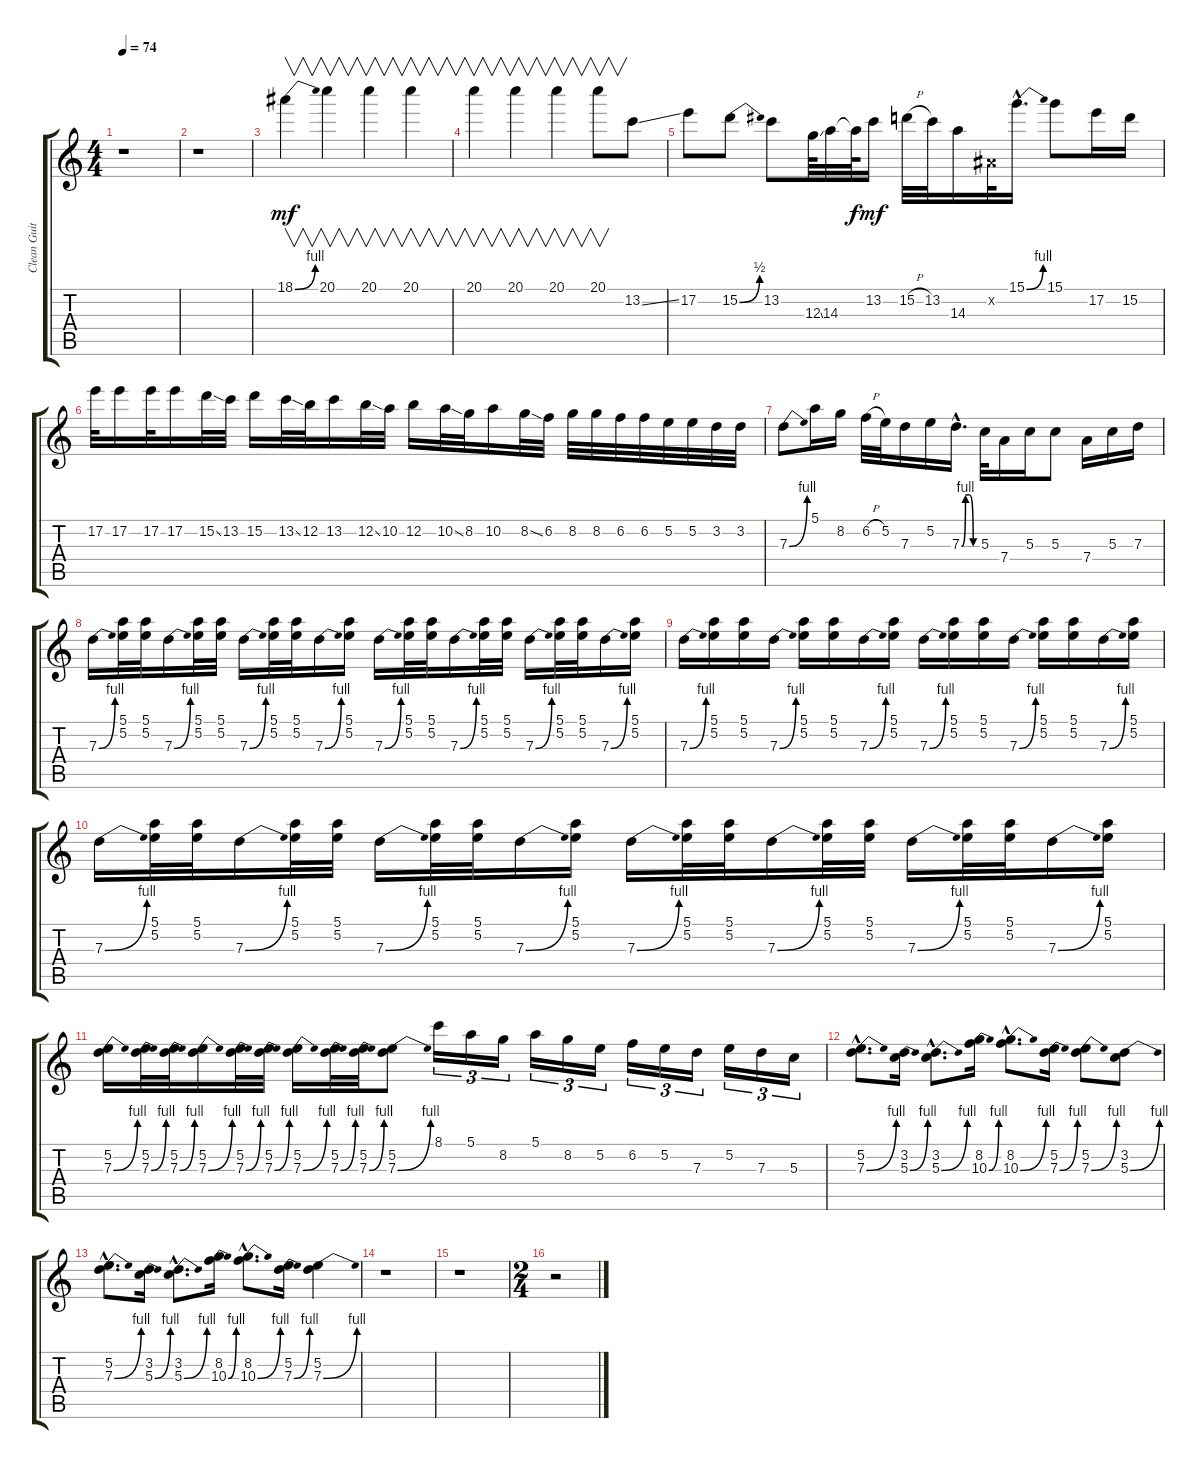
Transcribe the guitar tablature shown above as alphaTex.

\track ("Clean Guitar" "Clean Guit") {instrument electricguitarclean}
\staff {score tabs}
\tuning (E4 B3 G3 D3 A2 E2) {hide}
\ts (4 4)
\tempo 74
\clef g2
\ks c
r.1{dy mf} |
r.1 |
18.1{be (bend 0 0 60 4)}.4{v instrument distortionguitar} 20.1.4{v} 20.1.4{v} 20.1.4{v} |
20.1.4{v} 20.1.4{v} 20.1.4{v} 20.1.8{v} 13.2{ss}.8 |
17.2.8 15.2{be (bend 0 0 60 2)}.8 13.2.8 12.3{ss}.64 14.3.32 14.3{t}.64{dy f} 13.2.16{dy mf} 15.2{h}.32 13.2.32 14.3.16 -1.2{x}.32 15.1{be (bend 0 0 60 4) hac}.16{d} 15.1.8 17.2.16 15.2.16 |
17.2.32 17.2.16 17.2.32 17.2.16 15.2{ss}.32 13.2.32 15.2.16 13.2{ss}.32 12.2.32 13.2.16 12.2{ss}.32 10.2.32 12.2.16 10.2{ss}.32 8.2.32 10.2.16 8.2{ss}.32 6.2.32 8.2.32 8.2.32 6.2.32 6.2.32 5.2.32 5.2.32 3.2.32 3.2.32 |
7.3{be (bend 0 0 60 4)}.8 5.1.16 8.2.16 6.2{h}.32 5.2.32 7.3.16 5.2.16 7.3{be (custom 0 0 15 4 30 4 45 0 60 0) hac}.16{d} 5.3.32 7.4.16 5.3.16 5.3.8 7.4.16 5.3.16 7.3.16 |
7.3{be (bend 0 0 60 4)}.16 (5.1 5.2).32 (5.1 5.2).32 7.3{be (bend 0 0 60 4)}.16 (5.1 5.2).32 (5.1 5.2).32 7.3{be (bend 0 0 60 4)}.16 (5.1 5.2).32 (5.1 5.2).32 7.3{be (bend 0 0 60 4)}.16 (5.1 5.2).16 7.3{be (bend 0 0 60 4)}.16 (5.1 5.2).32 (5.1 5.2).32 7.3{be (bend 0 0 60 4)}.16 (5.1 5.2).32 (5.1 5.2).32 7.3{be (bend 0 0 60 4)}.16 (5.1 5.2).32 (5.1 5.2).32 7.3{be (bend 0 0 60 4)}.16 (5.1 5.2).16 |
7.3{be (bend 0 0 60 4)}.16 (5.1 5.2).16 (5.1 5.2).16 7.3{be (bend 0 0 60 4)}.16 (5.1 5.2).16 (5.1 5.2).16 7.3{be (bend 0 0 60 4)}.16 (5.1 5.2).16 7.3{be (bend 0 0 60 4)}.16 (5.1 5.2).16 (5.1 5.2).16 7.3{be (bend 0 0 60 4)}.16 (5.1 5.2).16 (5.1 5.2).16 7.3{be (bend 0 0 60 4)}.16 (5.1 5.2).16 |
7.3{be (bend 0 0 60 4)}.16 (5.1 5.2).32 (5.1 5.2).32 7.3{be (bend 0 0 60 4)}.16 (5.1 5.2).32 (5.1 5.2).32 7.3{be (bend 0 0 60 4)}.16 (5.1 5.2).32 (5.1 5.2).32 7.3{be (bend 0 0 60 4)}.16 (5.1 5.2).16 7.3{be (bend 0 0 60 4)}.16 (5.1 5.2).32 (5.1 5.2).32 7.3{be (bend 0 0 60 4)}.16 (5.1 5.2).32 (5.1 5.2).32 7.3{be (bend 0 0 60 4)}.16 (5.1 5.2).32 (5.1 5.2).32 7.3{be (bend 0 0 60 4)}.16 (5.1 5.2).16 |
(5.2 7.3{be (bend 0 0 60 4)}).16 (5.2 7.3{be (bend 0 0 60 4)}).32 (5.2 7.3{be (bend 0 0 60 4)}).32 (5.2 7.3{be (bend 0 0 60 4)}).16 (5.2 7.3{be (bend 0 0 60 4)}).32 (5.2 7.3{be (bend 0 0 60 4)}).32 (5.2 7.3{be (bend 0 0 60 4)}).16 (5.2 7.3{be (bend 0 0 60 4)}).32 (5.2 7.3{be (bend 0 0 60 4)}).32 (5.2 7.3{be (bend 0 0 60 4)}).8 8.1.16{tu (3 2)} 5.1.16{tu (3 2)} 8.2.16{tu (3 2)} 5.1.16{tu (3 2)} 8.2.16{tu (3 2)} 5.2.16{tu (3 2)} 6.2.16{tu (3 2)} 5.2.16{tu (3 2)} 7.3.16{tu (3 2)} 5.2.16{tu (3 2)} 7.3.16{tu (3 2)} 5.3.16{tu (3 2)} |
(5.2{hac} 7.3{be (bend 0 0 60 4) hac}).8{d} (3.2 5.3{be (bend 0 0 60 4)}).16 (3.2{hac} 5.3{be (bend 0 0 60 4) hac}).8{d} (8.2 10.3{be (bend 0 0 60 4)}).16 (8.2{hac} 10.3{be (bend 0 0 60 4) hac}).8{d} (5.2 7.3{be (bend 0 0 60 4)}).16 (5.2 7.3{be (bend 0 0 60 4)}).8 (3.2 5.3{be (bend 0 0 60 4)}).8 |
(5.2{hac} 7.3{be (bend 0 0 60 4) hac}).8{d} (3.2 5.3{be (bend 0 0 60 4)}).16 (3.2{hac} 5.3{be (bend 0 0 60 4) hac}).8{d} (8.2 10.3{be (bend 0 0 60 4)}).16 (8.2{hac} 10.3{be (bend 0 0 60 4) hac}).8{d} (5.2 7.3{be (bend 0 0 60 4)}).16 (5.2 7.3{be (bend 0 0 60 4)}).4 |
r.1 |
r.1 |
\ts (2 4)
r.2
